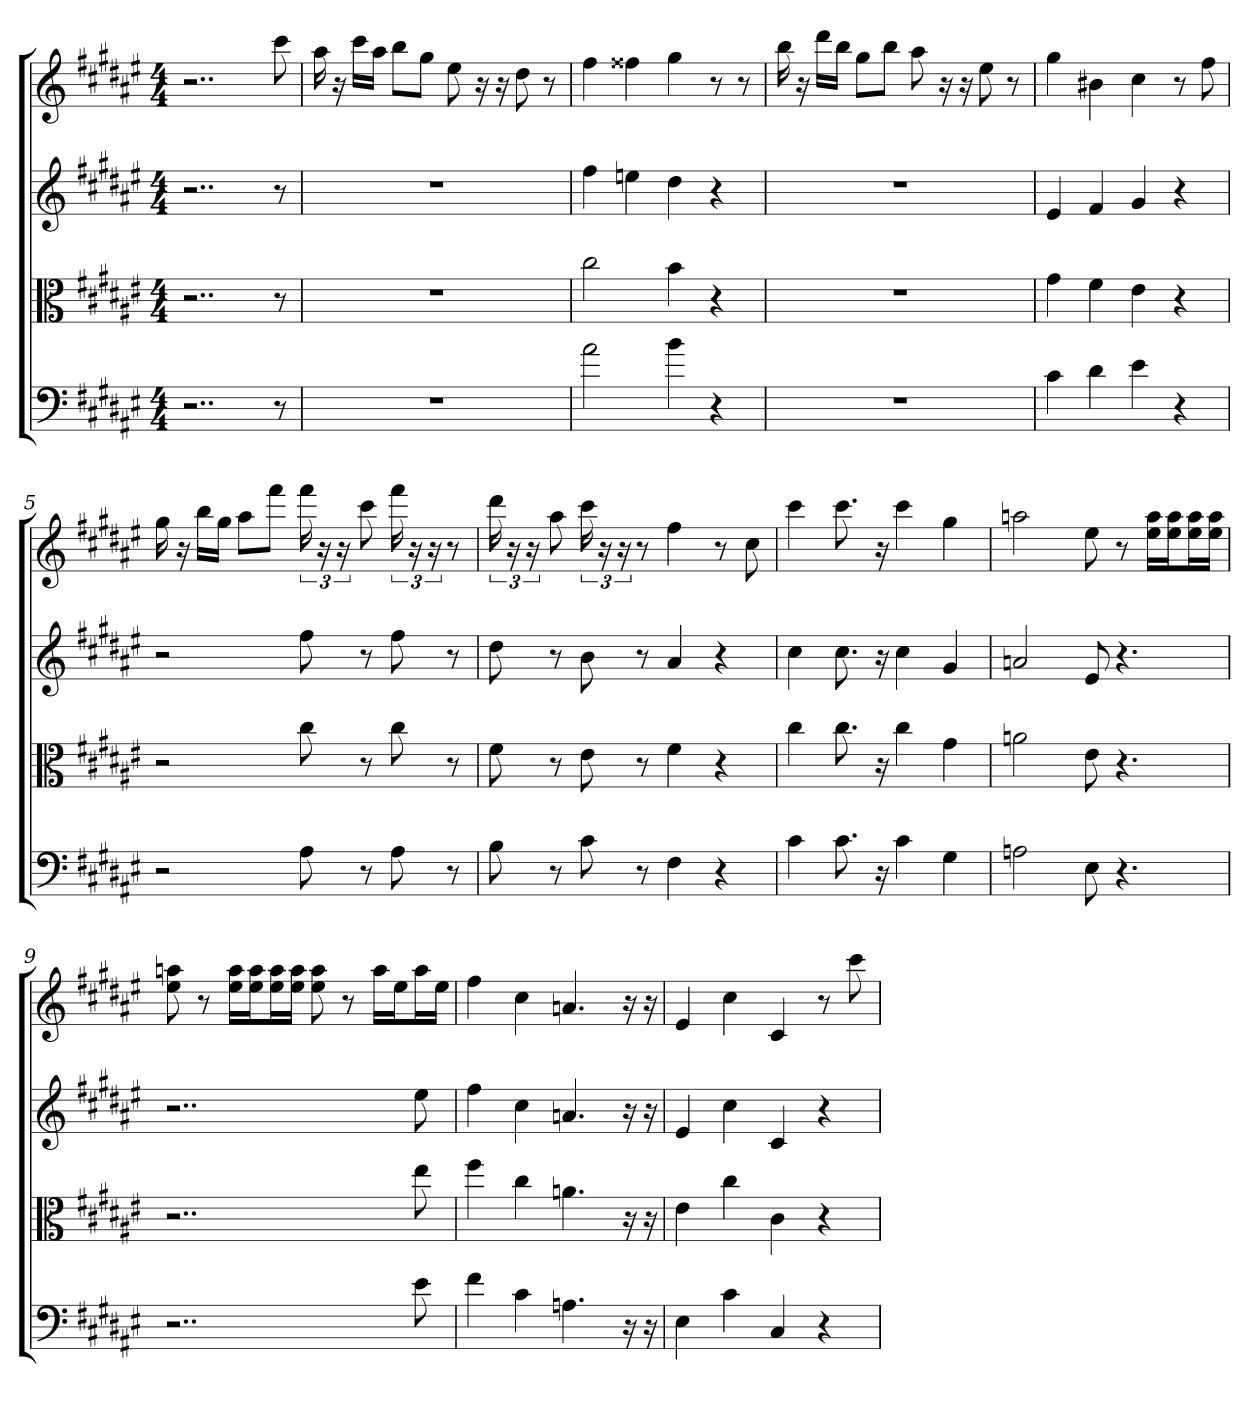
**kern	**kern	**kern	**kern
*part4	*part3	*part2	*part1
*staff4	*staff3	*staff2	*staff1
*clefF4	*clefC3	*clefG2	*clefG2
*k[f#c#g#d#a#e#]	*k[f#c#g#d#a#e#]	*k[f#c#g#d#a#e#]	*k[f#c#g#d#a#e#]
*F#:	*F#:	*F#:	*F#:
*M4/4	*M4/4	*M4/4	*M4/4
=	=	=	=
2..r	2..r	2..r	2..r
8r	8r	8r	8ccc#
=1	=1	=1	=1
1r	1r	1r	16aa#
.	.	.	16r
.	.	.	16ccc#\LL
.	.	.	16aa#\JJ
.	.	.	8bb\L
.	.	.	8gg#\J
.	.	.	8ee#
.	.	.	16r
.	.	.	16r
.	.	.	8dd#
.	.	.	8r
=2	=2	=2	=2
2a#	2cc#	4ff#	4ff#
.	.	4een	4ff##X
4b	4b	4dd#	4gg#
4r	4r	4r	8r
.	.	.	8r
=3	=3	=3	=3
1r	1r	1r	16bb
.	.	.	16r
.	.	.	16ddd#\LL
.	.	.	16bb\JJ
.	.	.	8gg#\L
.	.	.	8bb\J
.	.	.	8aa#
.	.	.	16r
.	.	.	16r
.	.	.	8ee#
.	.	.	8r
=4	=4	=4	=4
4c#	4g#	4e#	4gg#
4d#	4f#	4f#	4b#X
4e#	4e#	4g#	4cc#
4r	4r	4r	8r
.	.	.	8ff#
=5	=5	=5	=5
2r	2r	2r	16gg#
.	.	.	16r
.	.	.	16bb\LL
.	.	.	16gg#\JJ
.	.	.	8aa#\L
.	.	.	8fff#\J
8A#	8cc#	8ff#	24fff#
.	.	.	24r
.	.	.	24r
8r	8r	8r	8ccc#
8A#	8cc#	8ff#	24fff#
.	.	.	24r
.	.	.	24r
8r	8r	8r	8r
=6	=6	=6	=6
8B	8f#	8dd#	24ddd#
.	.	.	24r
.	.	.	24r
8r	8r	8r	8aa#
8c#	8e#	8b	24ccc#
.	.	.	24r
.	.	.	24r
8r	8r	8r	8r
4F#	4f#	4a#	4ff#
4r	4r	4r	8r
.	.	.	8cc#
=7	=7	=7	=7
4c#	4cc#	4cc#	4ccc#
8.c#	8.cc#	8.cc#	8.ccc#
16r	16r	16r	16r
4c#	4cc#	4cc#	4ccc#
4G#	4g#	4g#	4gg#
=8	=8	=8	=8
2An	2an	2an	2aan
8E#	8e#	8e#	8ee#
4.r	4.r	4.r	8r
.	.	.	16ee#\ 16aa\LL
.	.	.	16ee#\ 16aa\J
.	.	.	16ee#\ 16aa\L
.	.	.	16ee#\ 16aa\JJ
=9	=9	=9	=9
2..r	2..r	2..r	8ee# 8aan
.	.	.	8r
.	.	.	16ee#\ 16aa\LL
.	.	.	16ee#\ 16aa\J
.	.	.	16ee#\ 16aa\L
.	.	.	16ee#\ 16aa\JJ
.	.	.	8ee# 8aa
.	.	.	8r
.	.	.	16aa\LL
.	.	.	16ee#\J
8e#	8ee#	8ee#	16aa\L
.	.	.	16ee#\JJ
=10	=10	=10	=10
4f#	4ff#	4ff#	4ff#
4c#	4cc#	4cc#	4cc#
4.An	4.an	4.an	4.an
16r	16r	16r	16r
16r	16r	16r	16r
=11	=11	=11	=11
4E#	4e#	4e#	4e#
4c#	4cc#	4cc#	4cc#
4C#	4c#	4c#	4c#
4r	4r	4r	8r
.	.	.	8ccc#
=	=	=	=
*-	*-	*-	*-
